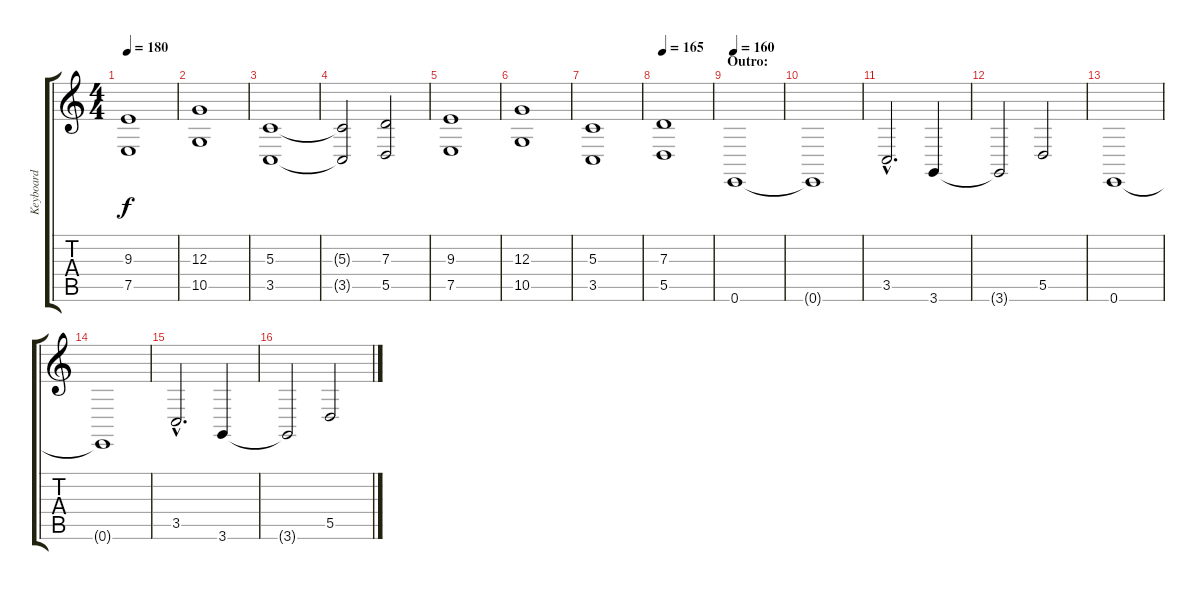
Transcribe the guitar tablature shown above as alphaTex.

\track ("Keyboard" "Keyboard") {instrument stringensemble1}
\staff {score tabs}
\tuning (E4 B3 G3 D3 A2 E2) {hide}
\ts (4 4)
\tempo 180
\clef g2
\ks c
(9.3 7.5).1{dy f} |
(12.3 10.5).1 |
(5.3 3.5).1 |
(5.3{t} 3.5{t}).2 (7.3 5.5).2 |
(9.3 7.5).1 |
(12.3 10.5).1 |
(5.3 3.5).1 |
\tempo 165
(7.3 5.5).1 |
\section ("" "Outro:")
\tempo 160
0.6.1{volume 8 instrument stringensemble1} |
0.6{t}.1 |
3.5{hac}.2{d} 3.6.4 |
3.6{t}.2 5.5.2 |
0.6.1 |
0.6{t}.1 |
3.5{hac}.2{d} 3.6.4 |
3.6{t}.2 5.5.2
